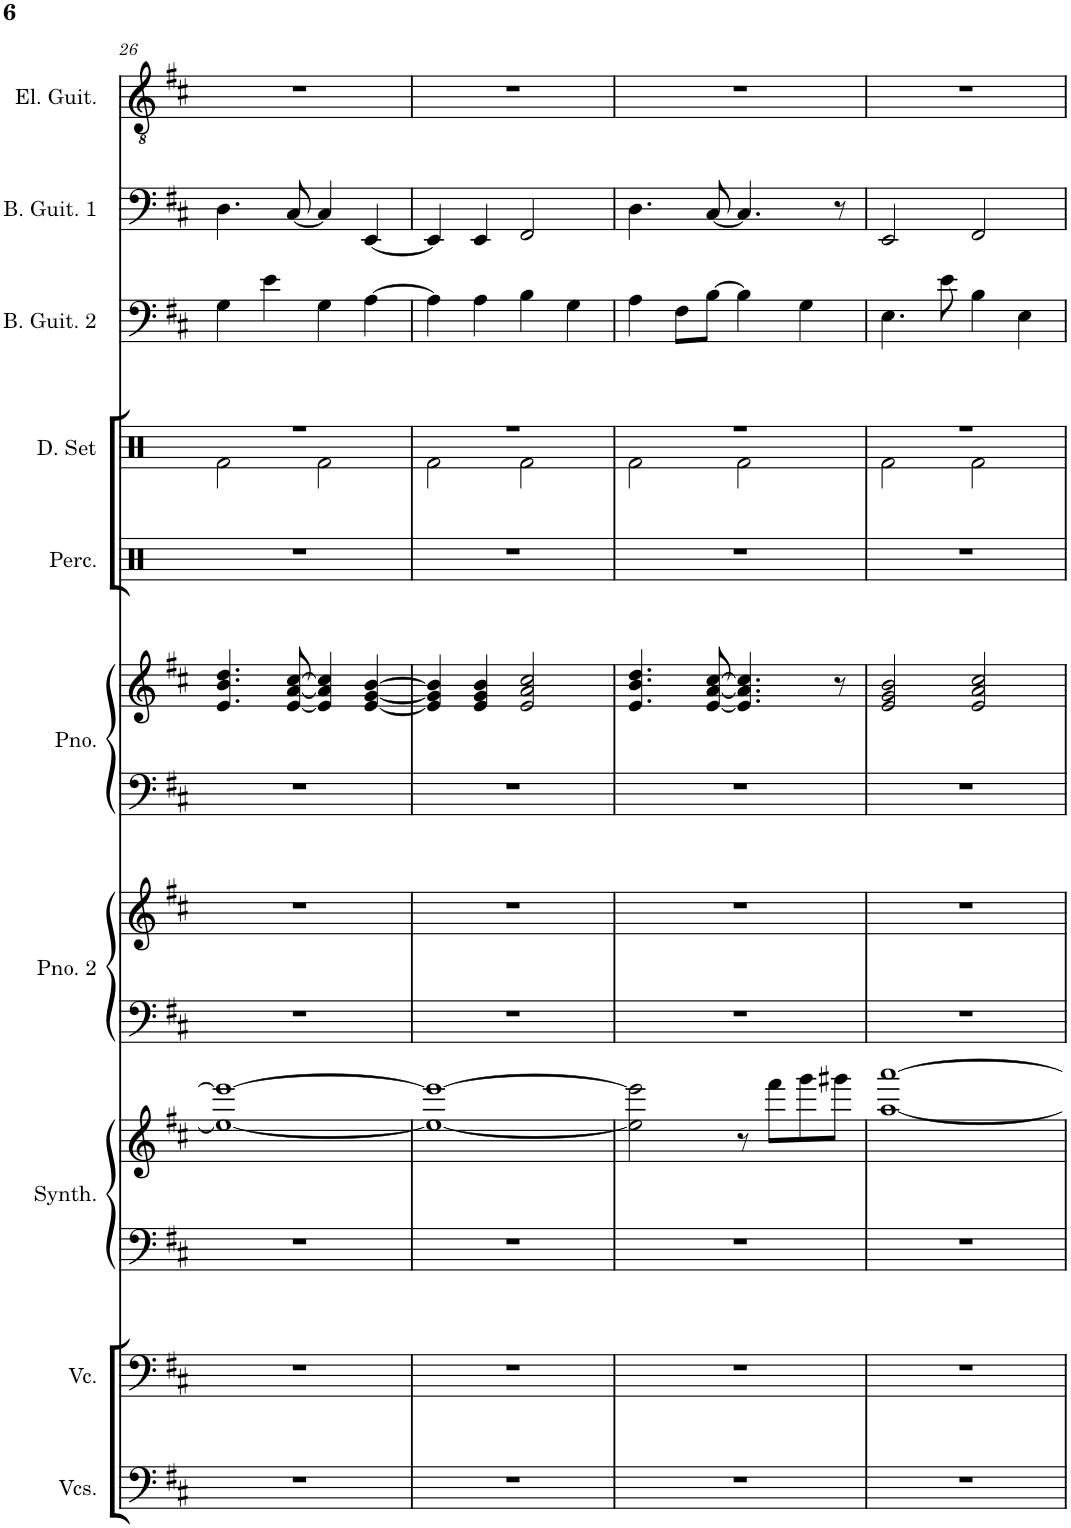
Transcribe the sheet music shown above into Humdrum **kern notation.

**kern	**kern	**kern	**kern	**kern	**kern	**kern	**kern	**kern	**kern	**kern	**kern	**kern
*part10	*part9	*part8	*part8	*part7	*part7	*part6	*part6	*part5	*part4	*part3	*part2	*part1
*staff13	*staff12	*staff11	*staff10	*staff9	*staff8	*staff7	*staff6	*staff5	*staff4	*staff3	*staff2	*staff1
*I"Violoncellos	*I"Violoncello	*I"Saw Synthesiser	*	*I"Piano 2	*	*I"Piano	*	*I"Percussion	*I"Drumset	*I"Bass Guitar 2	*I"Bass Guitar 1	*I"Electric Guitar
*I'Vcs.	*I'Vc.	*I'Synth.	*	*I'Pno. 2	*	*I'Pno.	*	*I'Perc.	*I'D. Set	*I'B. Guit. 2	*I'B. Guit. 1	*I'El. Guit.
!!LO:PB:g=z
*clefF4	*clefF4	*clefF4	*clefG2	*clefF4	*clefG2	*clefF4	*clefG2	*clefX	*clefX	*clefF4	*clefF4	*clefGv2
*	*	*	*	*	*	*	*	*	*	*Trd7c12	*Trd7c12	*
*k[f#c#]	*k[f#c#]	*k[f#c#]	*k[f#c#]	*k[f#c#]	*k[f#c#]	*k[f#c#]	*k[f#c#]	*k[]	*k[]	*k[f#c#]	*k[f#c#]	*k[f#c#]
*M4/4	*M4/4	*M4/4	*M4/4	*M4/4	*M4/4	*M4/4	*M4/4	*M4/4	*M4/4	*M4/4	*M4/4	*M4/4
=26	=26	=26	=26	=26	=26	=26	=26	=26	=26	=26	=26	=26
*	*	*	*	*	*	*	*	*	*^	*	*	*
1r	1r	1r	1ee_ 1eee_	1r	1r	1r	4.e/ 4.b/ 4.dd/	1r	1r	2Rf\	4G\	4.D\	1r
.	.	.	.	.	.	.	.	.	.	.	4e\	.	.
.	.	.	.	.	.	.	[8e/ [8a/ [8cc#/	.	.	.	.	[8C#/	.
.	.	.	.	.	.	.	4e/] 4a/] 4cc#/]	.	.	2Rf\	4G\	4C#/]	.
.	.	.	.	.	.	.	[4e/ [4g/ [4b/	.	.	.	[4A\	[4EE/	.
=27	=27	=27	=27	=27	=27	=27	=27	=27	=27	=27	=27	=27	=27
1r	1r	1r	1ee_ 1eee_	1r	1r	1r	4e/] 4g/] 4b/]	1r	1r	2Rf\	4A\]	4EE/]	1r
.	.	.	.	.	.	.	4e/ 4g/ 4b/	.	.	.	4A\	4EE/	.
.	.	.	.	.	.	.	2e/ 2a/ 2cc#/	.	.	2Rf\	4B\	2FF#/	.
.	.	.	.	.	.	.	.	.	.	.	4G\	.	.
=28	=28	=28	=28	=28	=28	=28	=28	=28	=28	=28	=28	=28	=28
1r	1r	1r	2ee\] 2eee\]	1r	1r	1r	4.e/ 4.b/ 4.dd/	1r	1r	2Rf\	4A\	4.D\	1r
.	.	.	.	.	.	.	.	.	.	.	8F#\L	.	.
.	.	.	.	.	.	.	[8e/ [8a/ [8cc#/	.	.	.	[8B\J	[8C#/	.
.	.	.	8r	.	.	.	4.e/] 4.a/] 4.cc#/]	.	.	2Rf\	4B\]	4.C#/]	.
.	.	.	8fff#\L	.	.	.	.	.	.	.	.	.	.
.	.	.	8ggg\	.	.	.	.	.	.	.	4G\	.	.
.	.	.	8ggg#X\J	.	.	.	8r	.	.	.	.	8r	.
=29	=29	=29	=29	=29	=29	=29	=29	=29	=29	=29	=29	=29	=29
1r	1r	1r	[1aa [1aaa	1r	1r	1r	2e/ 2g/ 2b/	1r	1r	2Rf\	4.E\	2EE/	1r
.	.	.	.	.	.	.	.	.	.	.	8e\	.	.
.	.	.	.	.	.	.	2e/ 2a/ 2cc#/	.	.	2Rf\	4B\	2FF#/	.
.	.	.	.	.	.	.	.	.	.	.	4E\	.	.
*	*	*	*	*	*	*	*	*	*v	*v	*	*	*
=	=	=	=	=	=	=	=	=	=	=	=	=
*-	*-	*-	*-	*-	*-	*-	*-	*-	*-	*-	*-	*-
